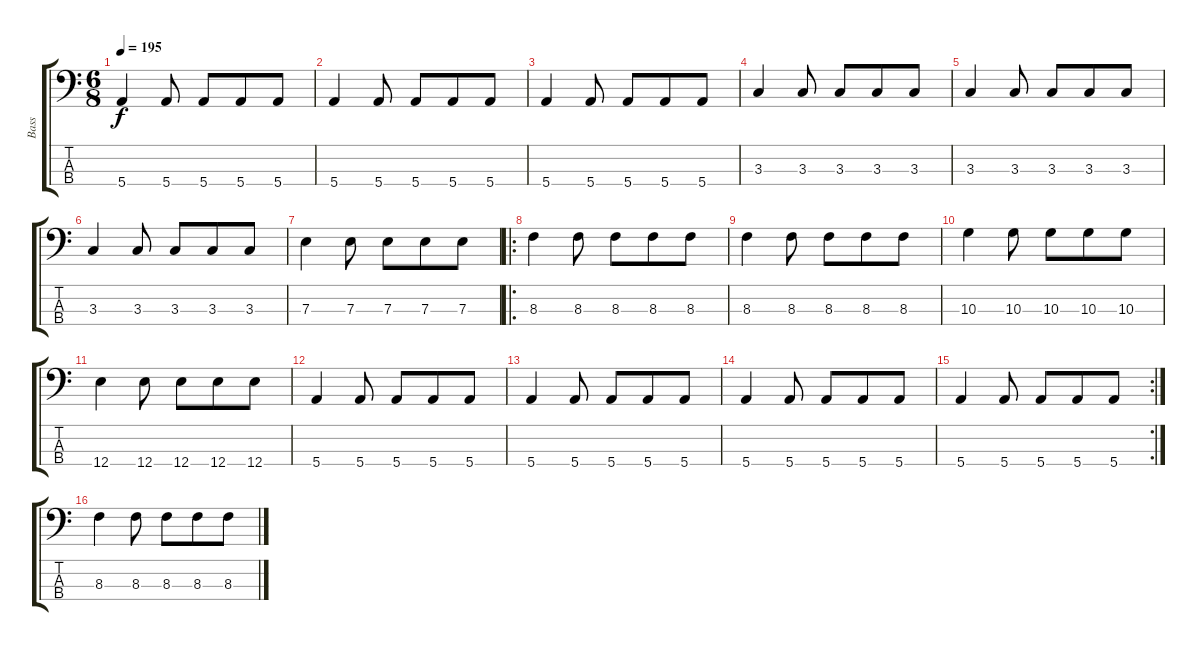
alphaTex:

\track ("Bass" "Bass") {instrument electricbasspick}
\staff {score tabs}
\tuning (G2 D2 A1 E1) {hide}
\ts (6 8)
\tempo 195
\clef f4
\ks c
5.4.4{dy f} 5.4.8 5.4.8 5.4.8 5.4.8 |
5.4.4 5.4.8 5.4.8 5.4.8 5.4.8 |
5.4.4 5.4.8 5.4.8 5.4.8 5.4.8 |
3.3.4 3.3.8 3.3.8 3.3.8 3.3.8 |
3.3.4 3.3.8 3.3.8 3.3.8 3.3.8 |
3.3.4 3.3.8 3.3.8 3.3.8 3.3.8 |
7.3.4 7.3.8 7.3.8 7.3.8 7.3.8 |
\ro
8.3.4 8.3.8 8.3.8 8.3.8 8.3.8 |
8.3.4 8.3.8 8.3.8 8.3.8 8.3.8 |
10.3.4 10.3.8 10.3.8 10.3.8 10.3.8 |
12.4.4 12.4.8 12.4.8 12.4.8 12.4.8 |
5.4.4 5.4.8 5.4.8 5.4.8 5.4.8 |
5.4.4 5.4.8 5.4.8 5.4.8 5.4.8 |
5.4.4 5.4.8 5.4.8 5.4.8 5.4.8 |
\rc 2
5.4.4 5.4.8 5.4.8 5.4.8 5.4.8 |
8.3.4 8.3.8 8.3.8 8.3.8 8.3.8
